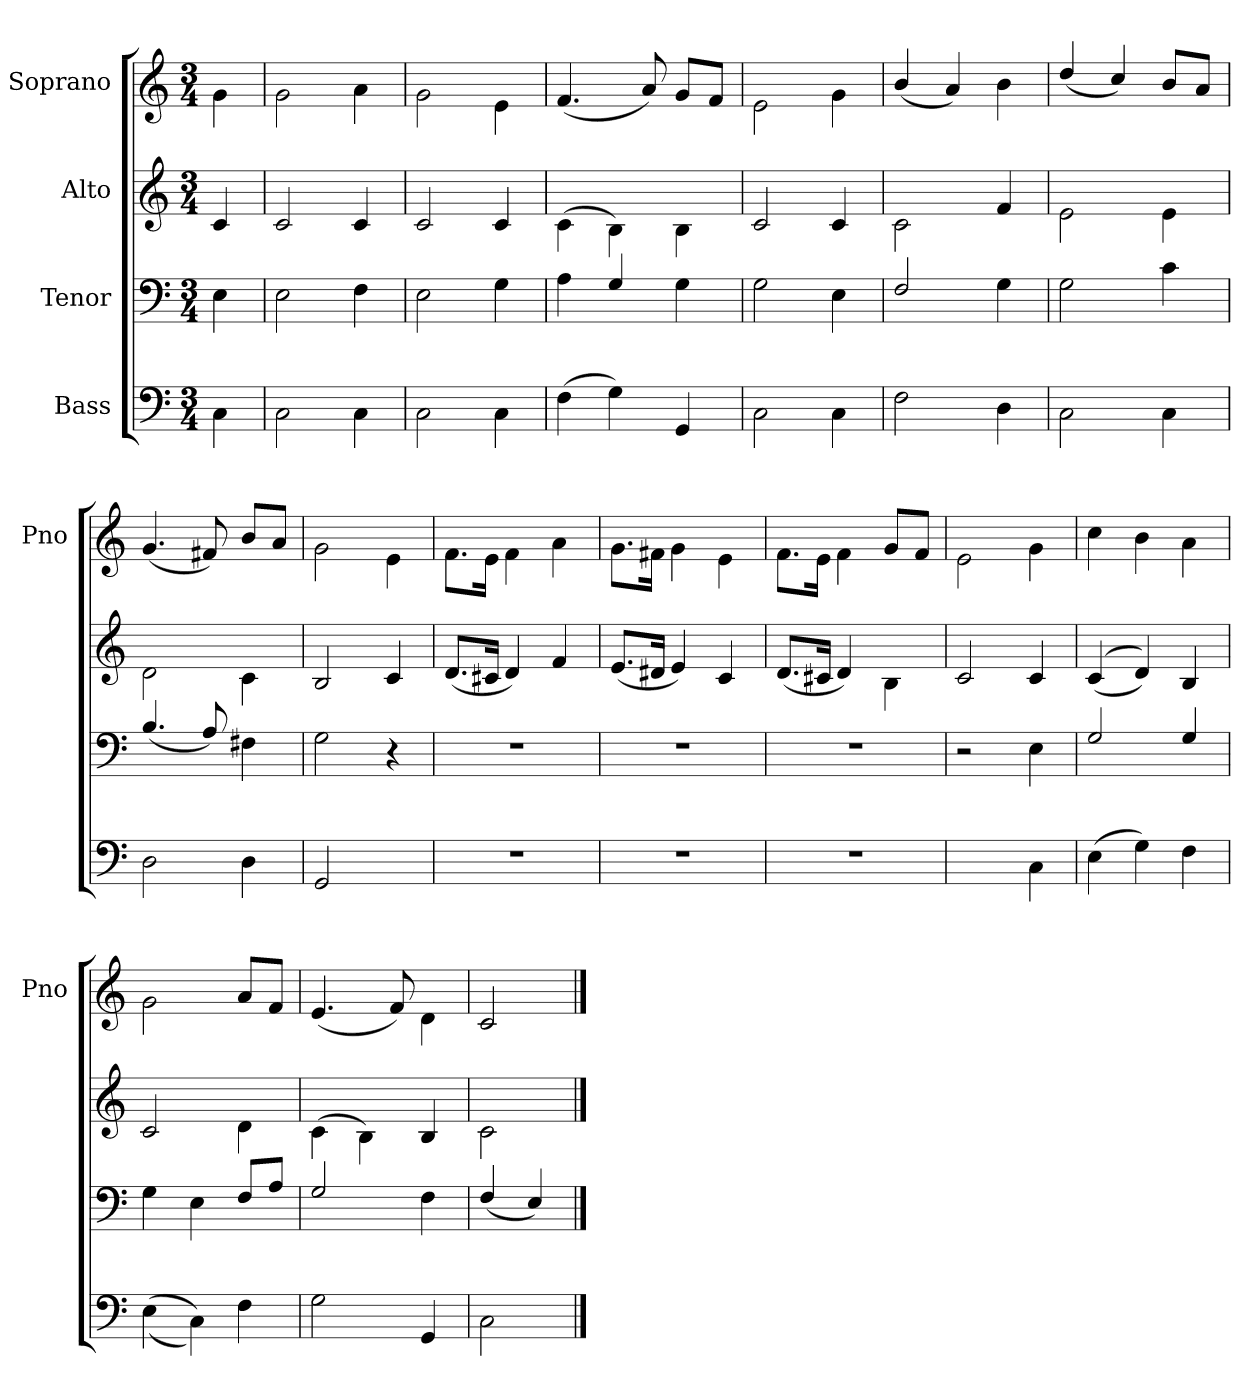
**kern	**kern	**kern	**kern
*part4	*part3	*part2	*part1
*staff4	*staff3	*staff2	*staff1
*I"Bass	*I"Tenor	*I"Alto	*I"Soprano
*	*	*	*I'Pno
*clefF4	*clefF4	*clefG2	*clefG2
*k[]	*k[]	*k[]	*k[]
*M3/4	*M3/4	*M3/4	*M3/4
=	=	=	=
4C\	4E\	4c/	4g\
=	=	=	=
2C\	2E\	2c/	2g\
4C\	4F\	4c/	4a\
=	=	=	=
2C\	2E\	2c/	2g\
4C\	4G\	4c/	4e\
=	=	=	=
(<4F\	4A\	(<4c\	(>4.f/
4G\)	(4G/	4B\)	.
.	.	.	8a/)
4GG/	4G\	4B\	8g/L
.	.	.	8f/J
=	=	=	=
2C\	2G\	2c/	2e\
4C\	4E\	4c/	4g\
=	=	=	=
2F\	2F/	2c\	(>4b/
.	.	.	4a/)
4D\	4G\	4f/	4b\
=	=	=	=
2C\	2G\	2e\	(>4dd/
.	.	.	4cc/)
4C\	4c\	4e\	8b/L
.	.	.	8a/J
=	=	=	=
2D\	(>4.B/	2d\	(>4.g/
.	8A/)	.	8f#X/)
4D\	4F#X\	4c\	8b/L
.	.	.	8a/J
=	=	=	=
2GG/	2G\	2B/	2g\
4ryy	4r	4c/	4e\
=	=	=	=
2.r	2.r	(<8.d/L	8.f\L
.	.	16c#X/Jk	16e\Jk
.	.	4d/)	4f\
.	.	4f/	4a\
=	=	=	=
2.r	2.r	(<8.e/L	8.g\L
.	.	16d#X/Jk	16f#X\Jk
.	.	4e/)	4g\
.	.	4c/	4e\
=	=	=	=
2.r	2.r	(<8.d/L	8.f\L
.	.	16c#X/Jk	16e\Jk
.	.	4d/)	4f\
.	.	4B\	8g/L
.	.	.	8f/J
=	=	=	=
2ryy	2r	2c/	2e\
4C\	4E\	4c/	4g\
=	=	=	=
(<4E\	2G/	(>(<4c/	4cc\
4G\)	.	4d/))	4b\
4F\	4G/	4B/	4a\
=	=	=	=
(>(<4E\	4G\	2c/	2g\
4C\))	4E\	.	.
4F\	8F/L	4d\	8a/L
.	8A/J	.	8f/J
=	=	=	=
2G\	2G/	(<4c\	(>4.e/
.	.	4B\)	.
.	.	.	8f/)
4GG/	4F\	4B/	4d\
=	=	=	=
2C\	(>4F/	2c\	2c/
.	4E/)	.	.
==	==	==	==
*-	*-	*-	*-
